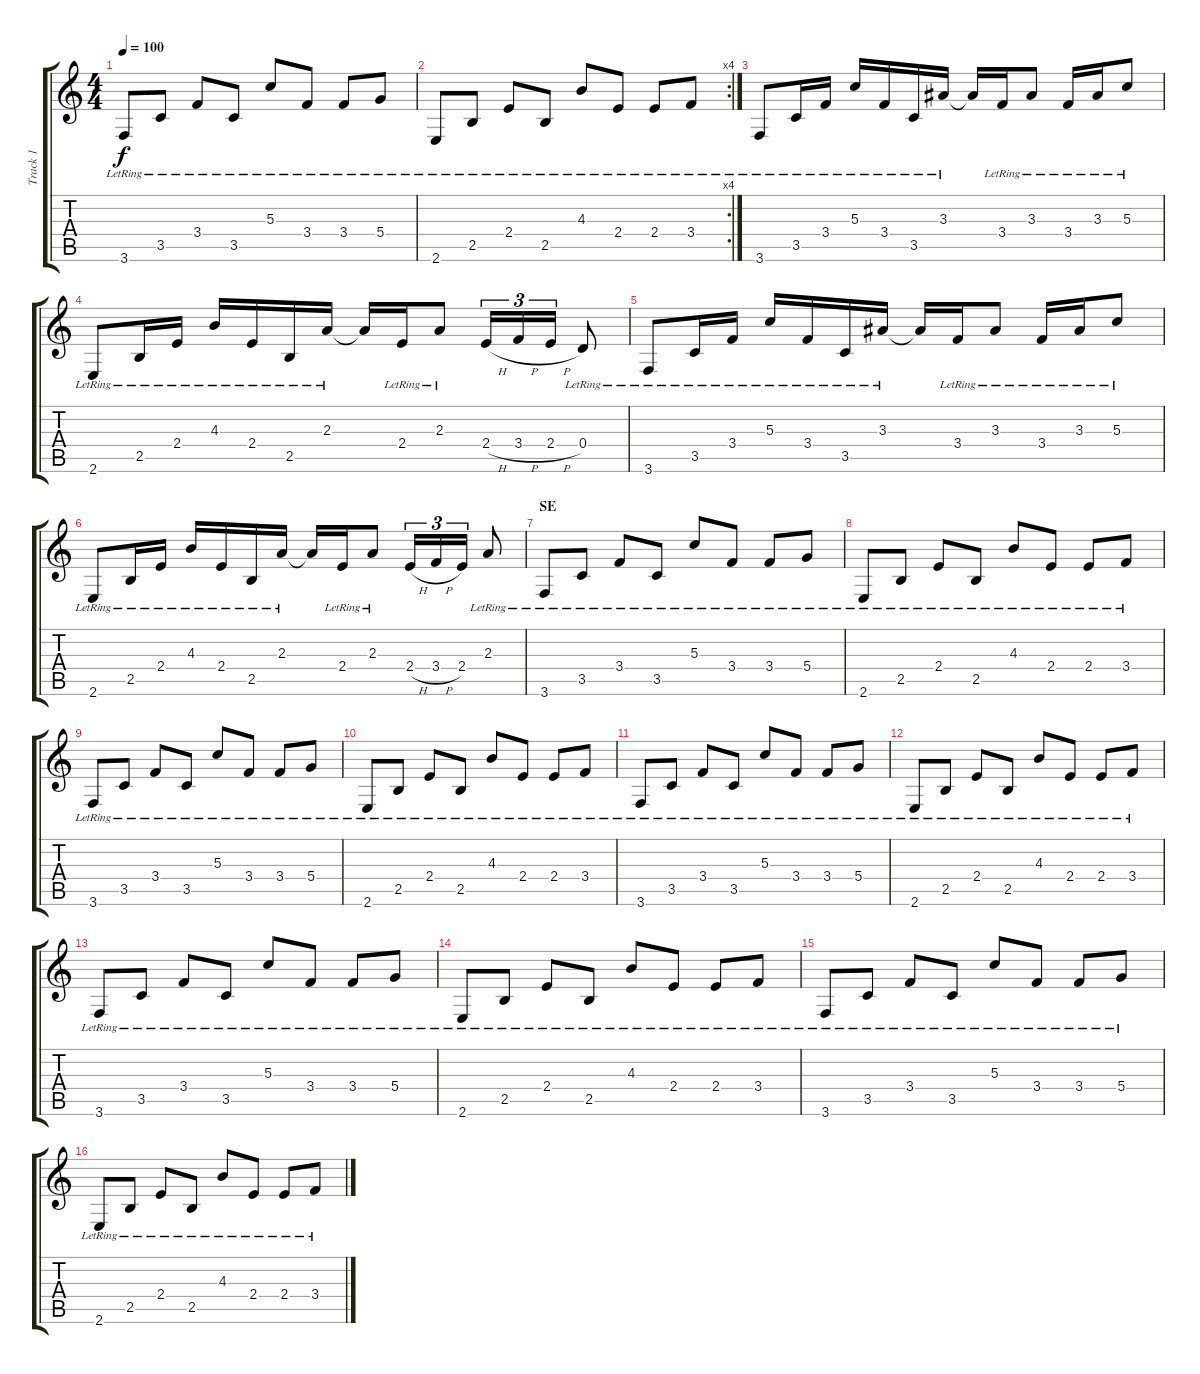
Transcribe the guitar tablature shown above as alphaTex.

\track ("Track 1" "Track 1") {instrument acousticguitarnylon}
\staff {score tabs}
\tuning (E4 B3 G3 D3 A2 D2) {hide}
\ts (4 4)
\tempo 100
\clef g2
\ks c
3.6{lr}.8{dy f instrument acousticguitarnylon} 3.5{lr}.8 3.4{lr}.8 3.5{lr}.8 5.3{lr}.8 3.4{lr}.8 3.4{lr}.8 5.4{lr}.8 |
\rc 4
2.6{lr}.8 2.5{lr}.8 2.4{lr}.8 2.5{lr}.8 4.3{lr}.8 2.4{lr}.8 2.4{lr}.8 3.4{lr}.8 |
3.6{lr}.8 3.5{lr}.16 3.4{lr}.16 5.3{lr}.16 3.4{lr}.16 3.5{lr}.16 3.3{lr}.16 3.3{t}.16 3.4{lr}.16 3.3{lr}.8 3.4{lr}.16 3.3{lr}.16 5.3{lr}.8 |
2.6{lr}.8 2.5{lr}.16 2.4{lr}.16 4.3{lr}.16 2.4{lr}.16 2.5{lr}.16 2.3{lr}.16 2.3{t}.16 2.4{lr}.16 2.3{lr}.8 2.4{h}.16{tu (3 2)} 3.4{h}.16{tu (3 2)} 2.4{h}.16{tu (3 2)} 0.4{lr}.8 |
3.6{lr}.8 3.5{lr}.16 3.4{lr}.16 5.3{lr}.16 3.4{lr}.16 3.5{lr}.16 3.3{lr}.16 3.3{t}.16 3.4{lr}.16 3.3{lr}.8 3.4{lr}.16 3.3{lr}.16 5.3{lr}.8 |
2.6{lr}.8 2.5{lr}.16 2.4{lr}.16 4.3{lr}.16 2.4{lr}.16 2.5{lr}.16 2.3{lr}.16 2.3{t}.16 2.4{lr}.16 2.3{lr}.8 2.4{h}.16{tu (3 2)} 3.4{h}.16{tu (3 2)} 2.4.16{tu (3 2)} 2.3{lr}.8 |
\section ("" "SE")
3.6{lr}.8 3.5{lr}.8 3.4{lr}.8 3.5{lr}.8 5.3{lr}.8 3.4{lr}.8 3.4{lr}.8 5.4{lr}.8 |
2.6{lr}.8 2.5{lr}.8 2.4{lr}.8 2.5{lr}.8 4.3{lr}.8 2.4{lr}.8 2.4{lr}.8 3.4{lr}.8 |
3.6{lr}.8 3.5{lr}.8 3.4{lr}.8 3.5{lr}.8 5.3{lr}.8 3.4{lr}.8 3.4{lr}.8 5.4{lr}.8 |
2.6{lr}.8 2.5{lr}.8 2.4{lr}.8 2.5{lr}.8 4.3{lr}.8 2.4{lr}.8 2.4{lr}.8 3.4{lr}.8 |
3.6{lr}.8 3.5{lr}.8 3.4{lr}.8 3.5{lr}.8 5.3{lr}.8 3.4{lr}.8 3.4{lr}.8 5.4{lr}.8 |
2.6{lr}.8 2.5{lr}.8 2.4{lr}.8 2.5{lr}.8 4.3{lr}.8 2.4{lr}.8 2.4{lr}.8 3.4{lr}.8 |
3.6{lr}.8 3.5{lr}.8 3.4{lr}.8 3.5{lr}.8 5.3{lr}.8 3.4{lr}.8 3.4{lr}.8 5.4{lr}.8 |
2.6{lr}.8 2.5{lr}.8 2.4{lr}.8 2.5{lr}.8 4.3{lr}.8 2.4{lr}.8 2.4{lr}.8 3.4{lr}.8 |
3.6{lr}.8 3.5{lr}.8 3.4{lr}.8 3.5{lr}.8 5.3{lr}.8 3.4{lr}.8 3.4{lr}.8 5.4{lr}.8 |
2.6{lr}.8 2.5{lr}.8 2.4{lr}.8 2.5{lr}.8 4.3{lr}.8 2.4{lr}.8 2.4{lr}.8 3.4{lr}.8
